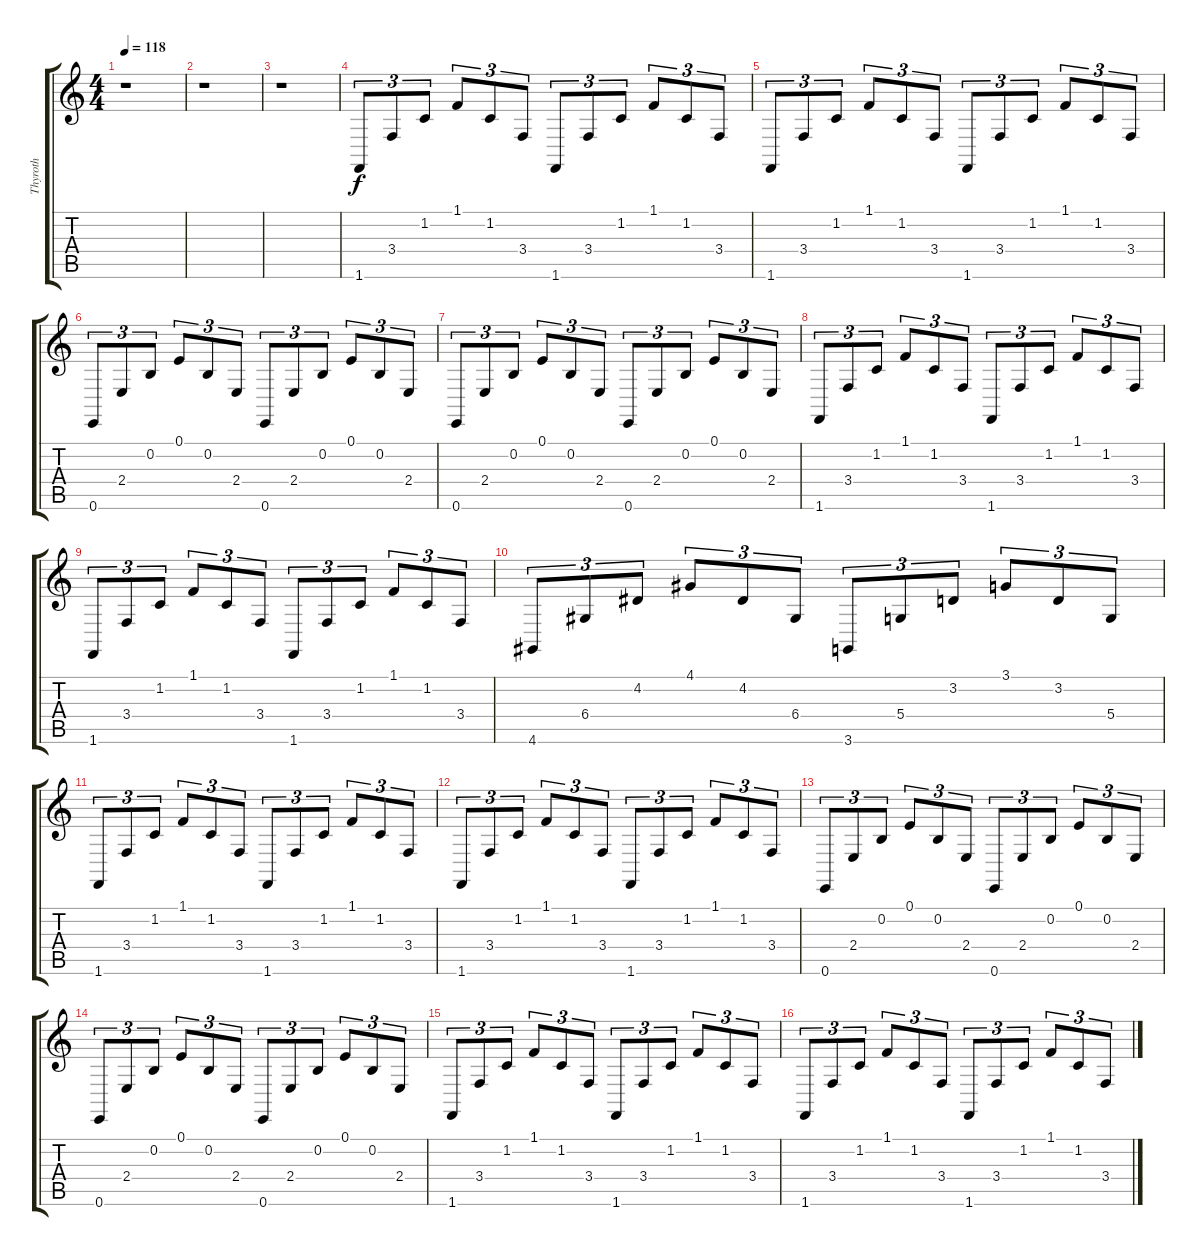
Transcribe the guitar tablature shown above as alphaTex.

\track ("Thyroth" "Thyroth") {instrument fx7echoes}
\staff {score tabs}
\tuning (E4 B3 G3 D3 A2 E2) {hide}
\ts (4 4)
\tempo 118
\clef g2
\ks c
r.1{dy f} |
r.1 |
r.1 |
1.6.8{tu (3 2)} 3.4.8{tu (3 2)} 1.2.8{tu (3 2)} 1.1.8{tu (3 2)} 1.2.8{tu (3 2)} 3.4.8{tu (3 2)} 1.6.8{tu (3 2)} 3.4.8{tu (3 2)} 1.2.8{tu (3 2)} 1.1.8{tu (3 2)} 1.2.8{tu (3 2)} 3.4.8{tu (3 2)} |
1.6.8{tu (3 2)} 3.4.8{tu (3 2)} 1.2.8{tu (3 2)} 1.1.8{tu (3 2)} 1.2.8{tu (3 2)} 3.4.8{tu (3 2)} 1.6.8{tu (3 2)} 3.4.8{tu (3 2)} 1.2.8{tu (3 2)} 1.1.8{tu (3 2)} 1.2.8{tu (3 2)} 3.4.8{tu (3 2)} |
0.6.8{tu (3 2)} 2.4.8{tu (3 2)} 0.2.8{tu (3 2)} 0.1.8{tu (3 2)} 0.2.8{tu (3 2)} 2.4.8{tu (3 2)} 0.6.8{tu (3 2)} 2.4.8{tu (3 2)} 0.2.8{tu (3 2)} 0.1.8{tu (3 2)} 0.2.8{tu (3 2)} 2.4.8{tu (3 2)} |
0.6.8{tu (3 2)} 2.4.8{tu (3 2)} 0.2.8{tu (3 2)} 0.1.8{tu (3 2)} 0.2.8{tu (3 2)} 2.4.8{tu (3 2)} 0.6.8{tu (3 2)} 2.4.8{tu (3 2)} 0.2.8{tu (3 2)} 0.1.8{tu (3 2)} 0.2.8{tu (3 2)} 2.4.8{tu (3 2)} |
1.6.8{tu (3 2)} 3.4.8{tu (3 2)} 1.2.8{tu (3 2)} 1.1.8{tu (3 2)} 1.2.8{tu (3 2)} 3.4.8{tu (3 2)} 1.6.8{tu (3 2)} 3.4.8{tu (3 2)} 1.2.8{tu (3 2)} 1.1.8{tu (3 2)} 1.2.8{tu (3 2)} 3.4.8{tu (3 2)} |
1.6.8{tu (3 2)} 3.4.8{tu (3 2)} 1.2.8{tu (3 2)} 1.1.8{tu (3 2)} 1.2.8{tu (3 2)} 3.4.8{tu (3 2)} 1.6.8{tu (3 2)} 3.4.8{tu (3 2)} 1.2.8{tu (3 2)} 1.1.8{tu (3 2)} 1.2.8{tu (3 2)} 3.4.8{tu (3 2)} |
4.6.8{tu (3 2)} 6.4.8{tu (3 2)} 4.2.8{tu (3 2)} 4.1.8{tu (3 2)} 4.2.8{tu (3 2)} 6.4.8{tu (3 2)} 3.6.8{tu (3 2)} 5.4.8{tu (3 2)} 3.2.8{tu (3 2)} 3.1.8{tu (3 2)} 3.2.8{tu (3 2)} 5.4.8{tu (3 2)} |
1.6.8{tu (3 2)} 3.4.8{tu (3 2)} 1.2.8{tu (3 2)} 1.1.8{tu (3 2)} 1.2.8{tu (3 2)} 3.4.8{tu (3 2)} 1.6.8{tu (3 2)} 3.4.8{tu (3 2)} 1.2.8{tu (3 2)} 1.1.8{tu (3 2)} 1.2.8{tu (3 2)} 3.4.8{tu (3 2)} |
1.6.8{tu (3 2)} 3.4.8{tu (3 2)} 1.2.8{tu (3 2)} 1.1.8{tu (3 2)} 1.2.8{tu (3 2)} 3.4.8{tu (3 2)} 1.6.8{tu (3 2)} 3.4.8{tu (3 2)} 1.2.8{tu (3 2)} 1.1.8{tu (3 2)} 1.2.8{tu (3 2)} 3.4.8{tu (3 2)} |
0.6.8{tu (3 2)} 2.4.8{tu (3 2)} 0.2.8{tu (3 2)} 0.1.8{tu (3 2)} 0.2.8{tu (3 2)} 2.4.8{tu (3 2)} 0.6.8{tu (3 2)} 2.4.8{tu (3 2)} 0.2.8{tu (3 2)} 0.1.8{tu (3 2)} 0.2.8{tu (3 2)} 2.4.8{tu (3 2)} |
0.6.8{tu (3 2)} 2.4.8{tu (3 2)} 0.2.8{tu (3 2)} 0.1.8{tu (3 2)} 0.2.8{tu (3 2)} 2.4.8{tu (3 2)} 0.6.8{tu (3 2)} 2.4.8{tu (3 2)} 0.2.8{tu (3 2)} 0.1.8{tu (3 2)} 0.2.8{tu (3 2)} 2.4.8{tu (3 2)} |
1.6.8{tu (3 2)} 3.4.8{tu (3 2)} 1.2.8{tu (3 2)} 1.1.8{tu (3 2)} 1.2.8{tu (3 2)} 3.4.8{tu (3 2)} 1.6.8{tu (3 2)} 3.4.8{tu (3 2)} 1.2.8{tu (3 2)} 1.1.8{tu (3 2)} 1.2.8{tu (3 2)} 3.4.8{tu (3 2)} |
1.6.8{tu (3 2)} 3.4.8{tu (3 2)} 1.2.8{tu (3 2)} 1.1.8{tu (3 2)} 1.2.8{tu (3 2)} 3.4.8{tu (3 2)} 1.6.8{tu (3 2)} 3.4.8{tu (3 2)} 1.2.8{tu (3 2)} 1.1.8{tu (3 2)} 1.2.8{tu (3 2)} 3.4.8{tu (3 2)}
